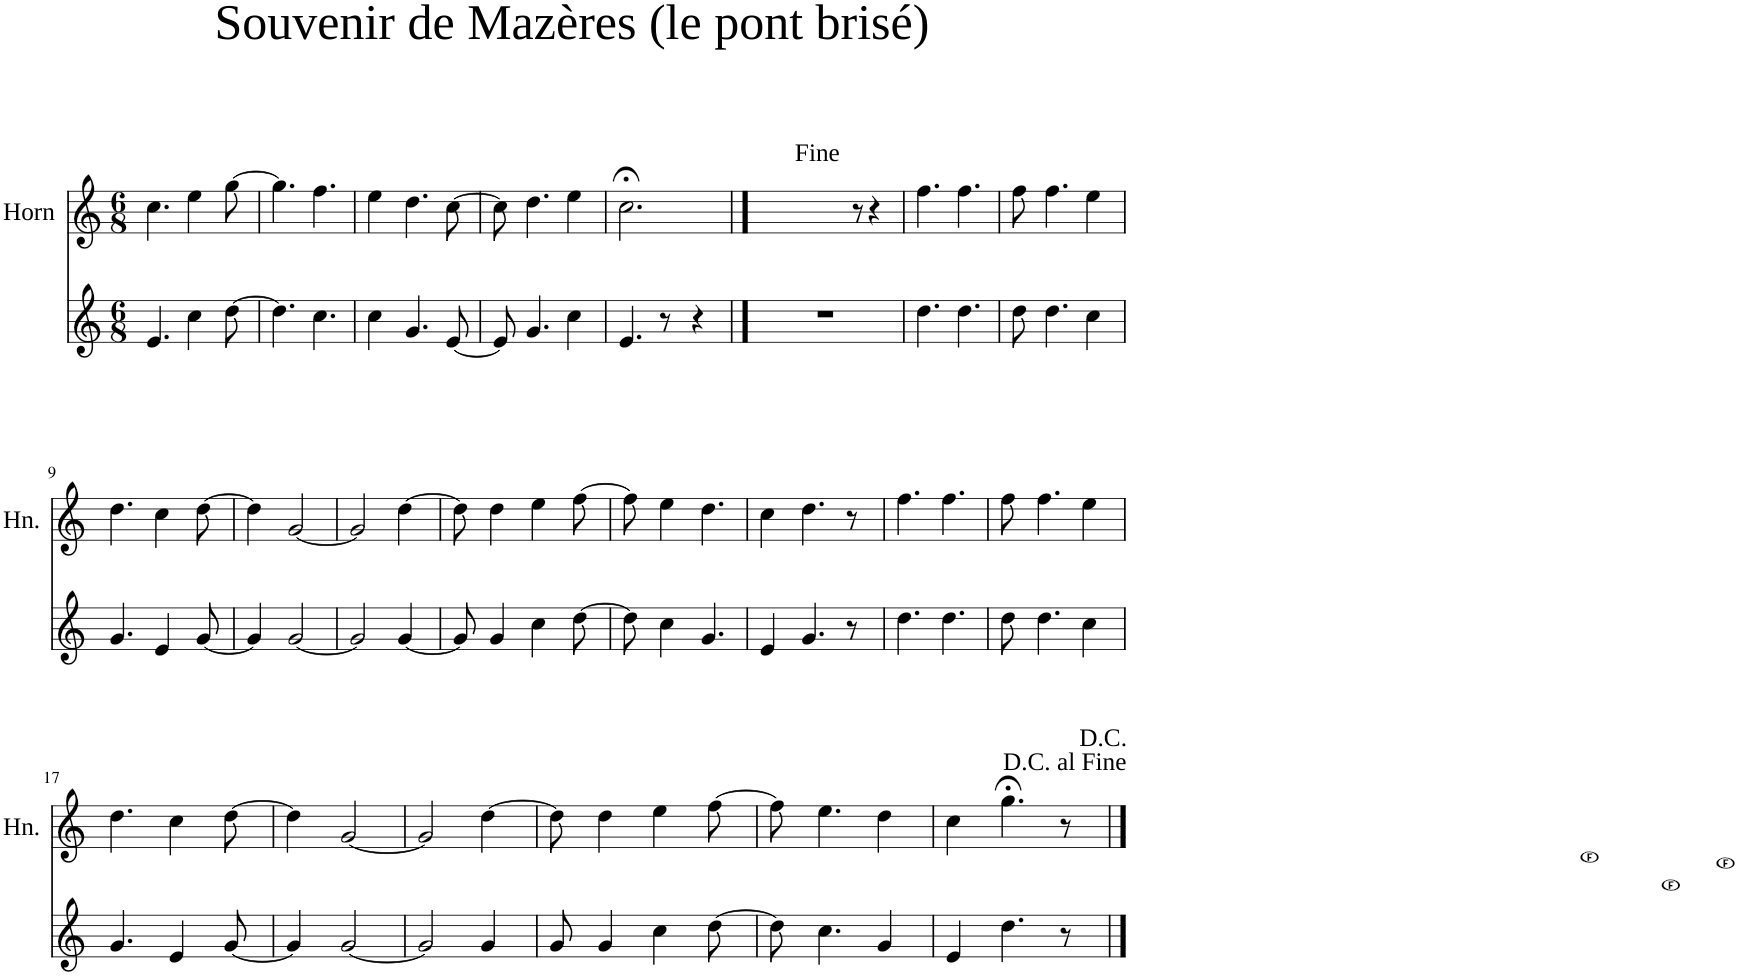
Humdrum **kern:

**kern	**kern
*part2	*part1
*staff2	*staff1
*I"Cor en Fa	*I"Horn
*	*I'Hn.
*clefG2	*clefG2
*ITrd4c7	*ITrd4c7
*k[]	*k[]
*M6/8	*M6/8
=1	=1
4.e/	4.cc\
4cc\	4ee\
[8dd\	[8gg\
=2	=2
4.dd\]	4.gg\]
4.cc\	4.ff\
=3	=3
4cc\	4ee\
4.g/	4.dd\
[8e/	[8cc\
=4	=4
8e/]	8cc\]
4.g/	4.dd\
4cc\	4ee\
=5	=5
4.e/	2.cc;<\
8r	.
4r	.
==6	==6
2.r	4.ryy
.	8r
.	4r
!	!LO:TX:a:t=<font face="Times New Roman"/>Fine
=7	=7
4.dd\	4.ff\
4.dd\	4.ff\
=8	=8
8dd\	8ff\
4.dd\	4.ff\
4cc\	4ee\
!!LO:LB:g=z
=9	=9
4.g/	4.dd\
4e/	4cc\
[8g/	[8dd\
=10	=10
4g/]	4dd\]
[2g/	[2g/
=11	=11
2g/]	2g/]
[4g/	[4dd\
=12	=12
8g/]	8dd\]
4g/	4dd\
4cc\	4ee\
[8dd\	[8ff\
=13	=13
8dd\]	8ff\]
4cc\	4ee\
4.g/	4.dd\
=14	=14
4e/	4cc\
4.g/	4.dd\
8r	8r
=15	=15
4.dd\	4.ff\
4.dd\	4.ff\
=16	=16
8dd\	8ff\
4.dd\	4.ff\
4cc\	4ee\
!!LO:LB:g=z
=17	=17
4.g/	4.dd\
4e/	4cc\
[8g/	[8dd\
=18	=18
4g/]	4dd\]
[2g/	[2g/
=19	=19
2g/]	2g/]
4g/	[4dd\
=20	=20
8g/	8dd\]
4g/	4dd\
4cc\	4ee\
[8dd\	[8ff\
=21	=21
8dd\]	8ff\]
4.cc\	4.ee\
4g/	4dd\
=22	=22
4e/	4cc\
4.dd\	4.gg;<\
8r	8r
!	!LO:TX:a:t=<font face="Times New Roman"/>D.C. al Fine
!	!LO:TX:a:t=<font face="Times New Roman"/>D.C.
==	==
*-	*-
